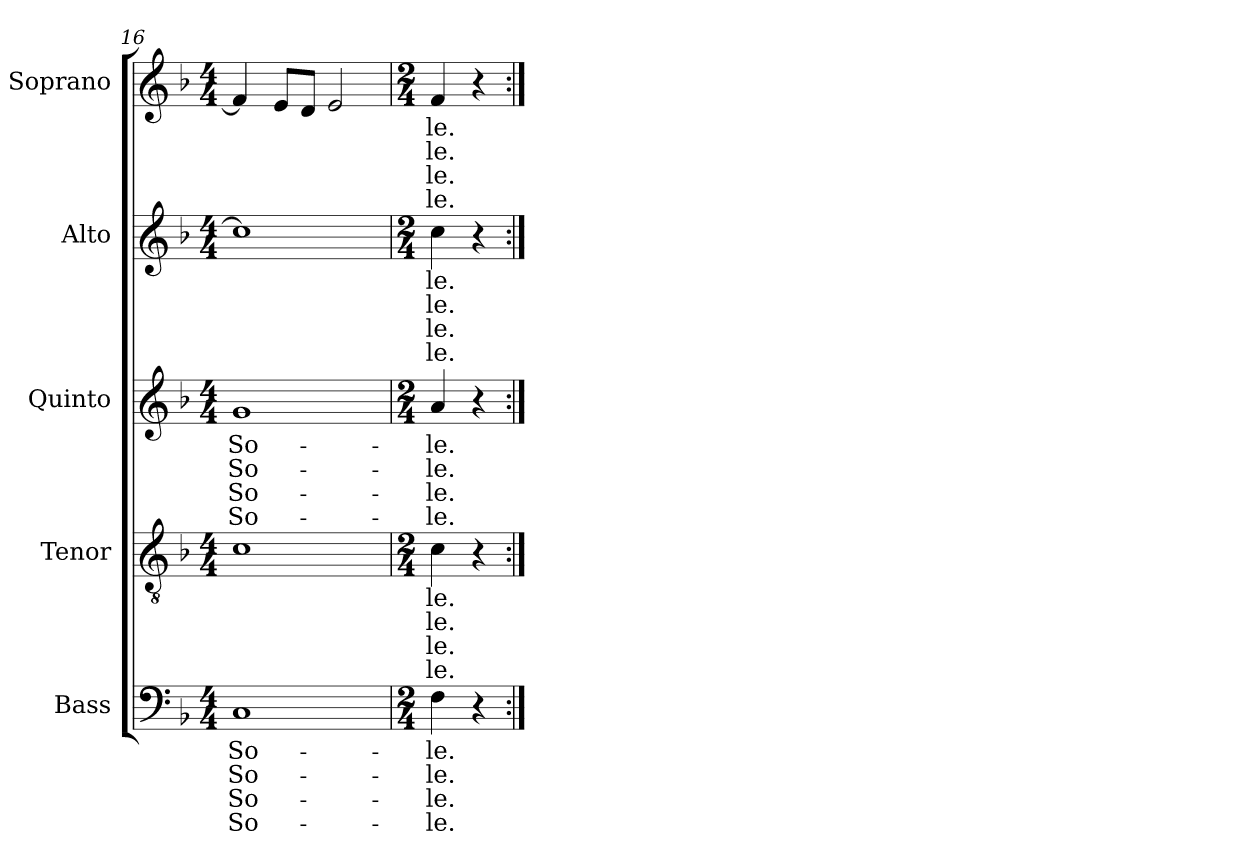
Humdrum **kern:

**kern	**text	**text	**text	**text	**kern	**text	**text	**text	**text	**kern	**text	**text	**text	**text	**kern	**text	**text	**text	**text	**kern	**text	**text	**text	**text
*part5	*part5	*part5	*part5	*part5	*part4	*part4	*part4	*part4	*part4	*part3	*part3	*part3	*part3	*part3	*part2	*part2	*part2	*part2	*part2	*part1	*part1	*part1	*part1	*part1
*staff5	*staff5	*staff5	*staff5	*staff5	*staff4	*staff4	*staff4	*staff4	*staff4	*staff3	*staff3	*staff3	*staff3	*staff3	*staff2	*staff2	*staff2	*staff2	*staff2	*staff1	*staff1	*staff1	*staff1	*staff1
*I"Bass	*	*	*	*	*I"Tenor	*	*	*	*	*I"Quinto	*	*	*	*	*I"Alto	*	*	*	*	*I"Soprano	*	*	*	*
*I'B	*	*	*	*	*I'T	*	*	*	*	*I'Q	*	*	*	*	*I'A	*	*	*	*	*I'S	*	*	*	*
*clefF4	*	*	*	*	*clefGv2	*	*	*	*	*clefG2	*	*	*	*	*clefG2	*	*	*	*	*clefG2	*	*	*	*
*k[b-]	*	*	*	*	*k[b-]	*	*	*	*	*k[b-]	*	*	*	*	*k[b-]	*	*	*	*	*k[b-]	*	*	*	*
*F:	*	*	*	*	*F:	*	*	*	*	*F:	*	*	*	*	*F:	*	*	*	*	*F:	*	*	*	*
*M4/4	*	*	*	*	*M4/4	*	*	*	*	*M4/4	*	*	*	*	*M4/4	*	*	*	*	*M4/4	*	*	*	*
=16	=16	=16	=16	=16	=16	=16	=16	=16	=16	=16	=16	=16	=16	=16	=16	=16	=16	=16	=16	=16	=16	=16	=16	=16
!	!LO:LY:b	!LO:LY:b	!LO:LY:b	!LO:LY:b	!	!	!	!	!	!	!LO:LY:b	!LO:LY:b	!LO:LY:b	!LO:LY:b	!	!	!	!	!	!	!	!	!	!
1C	So-	So-	So-	So-	1c	.	.	.	.	1g	So-	So-	So-	So-	1cc]	.	.	.	.	4f/]	.	.	.	.
.	.	.	.	.	.	.	.	.	.	.	.	.	.	.	.	.	.	.	.	8e/L	.	.	.	.
.	.	.	.	.	.	.	.	.	.	.	.	.	.	.	.	.	.	.	.	8d/J	.	.	.	.
.	.	.	.	.	.	.	.	.	.	.	.	.	.	.	.	.	.	.	.	2e/	.	.	.	.
=17	=17	=17	=17	=17	=17	=17	=17	=17	=17	=17	=17	=17	=17	=17	=17	=17	=17	=17	=17	=17	=17	=17	=17	=17
*M2/4	*	*	*	*	*M2/4	*	*	*	*	*M2/4	*	*	*	*	*M2/4	*	*	*	*	*M2/4	*	*	*	*
!	!LO:LY:b	!LO:LY:b	!LO:LY:b	!LO:LY:b	!	!LO:LY:b	!LO:LY:b	!LO:LY:b	!LO:LY:b	!	!LO:LY:b	!LO:LY:b	!LO:LY:b	!LO:LY:b	!	!LO:LY:b	!LO:LY:b	!LO:LY:b	!LO:LY:b	!	!LO:LY:b	!LO:LY:b	!LO:LY:b	!LO:LY:b
4F\	-le.	-le.	-le.	-le.	4c\	-le.	-le.	-le.	-le.	4a/	-le.	-le.	-le.	-le.	4cc\	-le.	-le.	-le.	-le.	4f/	-le.	-le.	-le.	-le.
4r	.	.	.	.	4r	.	.	.	.	4r	.	.	.	.	4r	.	.	.	.	4r	.	.	.	.
=:|!	=:|!	=:|!	=:|!	=:|!	=:|!	=:|!	=:|!	=:|!	=:|!	=:|!	=:|!	=:|!	=:|!	=:|!	=:|!	=:|!	=:|!	=:|!	=:|!	=:|!	=:|!	=:|!	=:|!	=:|!
*-	*-	*-	*-	*-	*-	*-	*-	*-	*-	*-	*-	*-	*-	*-	*-	*-	*-	*-	*-	*-	*-	*-	*-	*-
